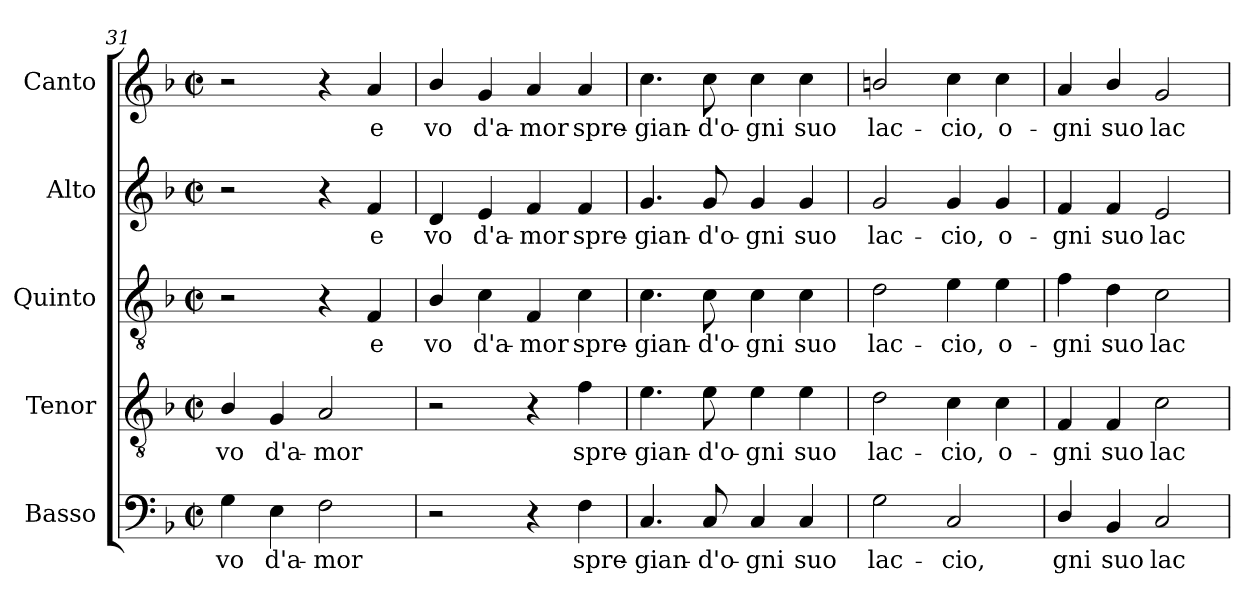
**kern	**text	**kern	**text	**kern	**text	**kern	**text	**kern	**text
*part5	*part5	*part4	*part4	*part3	*part3	*part2	*part2	*part1	*part1
*staff5	*staff5	*staff4	*staff4	*staff3	*staff3	*staff2	*staff2	*staff1	*staff1
*I"Basso	*	*I"Tenor	*	*I"Quinto	*	*I"Alto	*	*I"Canto	*
*I'B.	*	*I'T.	*	*I'T.	*	*I'A.	*	*	*
*clefF4	*	*clefGv2	*	*clefGv2	*	*clefG2	*	*clefG2	*
*	*	*ITrd7c12	*	*ITrd7c12	*	*	*	*	*
*k[b-]	*	*k[b-]	*	*k[b-]	*	*k[b-]	*	*k[b-]	*
*F:	*	*F:	*	*F:	*	*F:	*	*F:	*
*M2/2	*	*M2/2	*	*M2/2	*	*M2/2	*	*M2/2	*
*met(c|)	*	*met(c|)	*	*met(c|)	*	*met(c|)	*	*met(c|)	*
=31	=31	=31	=31	=31	=31	=31	=31	=31	=31
!	!LO:LY:b:color=#000000	!	!	!	!	!	!	!	!
!	!	!	!LO:LY:b:color=#000000	!	!	!	!	!	!
4Gi\	vo	4BB-i/	vo	2r	.	2r	.	2r	.
!	!LO:LY:b:color=#000000	!	!	!	!	!	!	!	!
!	!	!	!LO:LY:b:color=#000000	!	!	!	!	!	!
4Ei\	d'a-	4GGi/	d'a-	.	.	.	.	.	.
!	!LO:LY:b:color=#000000	!	!	!	!	!	!	!	!
!	!	!	!LO:LY:b:color=#000000	!	!	!	!	!	!
2Fi\	-mor	2AAi/	-mor	4r	.	4r	.	4r	.
!	!	!	!	!	!LO:LY:b:color=#000000	!	!	!	!
!	!	!	!	!	!	!	!LO:LY:b:color=#000000	!	!
!	!	!	!	!	!	!	!	!	!LO:LY:b:color=#000000
.	.	.	.	4FFi/	e	4fi/	e	4ai/	e
=32	=32	=32	=32	=32	=32	=32	=32	=32	=32
!	!	!	!	!	!LO:LY:b:color=#000000	!	!	!	!
!	!	!	!	!	!	!	!LO:LY:b:color=#000000	!	!
!	!	!	!	!	!	!	!	!	!LO:LY:b:color=#000000
2r	.	2r	.	4BB-i/	vo	4di/	vo	4b-i/	vo
!	!	!	!	!	!LO:LY:b:color=#000000	!	!	!	!
!	!	!	!	!	!	!	!LO:LY:b:color=#000000	!	!
!	!	!	!	!	!	!	!	!	!LO:LY:b:color=#000000
.	.	.	.	4Ci\	d'a-	4ei/	d'a-	4gi/	d'a-
!	!	!	!	!	!LO:LY:b:color=#000000	!	!	!	!
!	!	!	!	!	!	!	!LO:LY:b:color=#000000	!	!
!	!	!	!	!	!	!	!	!	!LO:LY:b:color=#000000
4r	.	4r	.	4FFi/	-mor	4fi/	-mor	4ai/	-mor
!	!LO:LY:b:color=#000000	!	!	!	!	!	!	!	!
!	!	!	!LO:LY:b:color=#000000	!	!	!	!	!	!
!	!	!	!	!	!LO:LY:b:color=#000000	!	!	!	!
!	!	!	!	!	!	!	!LO:LY:b:color=#000000	!	!
!	!	!	!	!	!	!	!	!	!LO:LY:b:color=#000000
4Fi\	spre-	4Fi\	spre-	4Ci\	spre-	4fi/	spre-	4ai/	spre-
=33	=33	=33	=33	=33	=33	=33	=33	=33	=33
!	!LO:LY:b:color=#000000	!	!	!	!	!	!	!	!
!	!	!	!LO:LY:b:color=#000000	!	!	!	!	!	!
!	!	!	!	!	!LO:LY:b:color=#000000	!	!	!	!
!	!	!	!	!	!	!	!LO:LY:b:color=#000000	!	!
!	!	!	!	!	!	!	!	!	!LO:LY:b:color=#000000
4.Ci/	-gian-	4.Ei\	-gian-	4.Ci\	-gian-	4.gi/	-gian-	4.cci\	-gian-
!	!LO:LY:b:color=#000000	!	!	!	!	!	!	!	!
!	!	!	!LO:LY:b:color=#000000	!	!	!	!	!	!
!	!	!	!	!	!LO:LY:b:color=#000000	!	!	!	!
!	!	!	!	!	!	!	!LO:LY:b:color=#000000	!	!
!	!	!	!	!	!	!	!	!	!LO:LY:b:color=#000000
8Ci/	-d'o-	8Ei\	-d'o-	8Ci\	-d'o-	8gi/	-d'o-	8cci\	-d'o-
!	!LO:LY:b:color=#000000	!	!	!	!	!	!	!	!
!	!	!	!LO:LY:b:color=#000000	!	!	!	!	!	!
!	!	!	!	!	!LO:LY:b:color=#000000	!	!	!	!
!	!	!	!	!	!	!	!LO:LY:b:color=#000000	!	!
!	!	!	!	!	!	!	!	!	!LO:LY:b:color=#000000
4Ci/	-gni	4Ei\	-gni	4Ci\	-gni	4gi/	-gni	4cci\	-gni
!	!LO:LY:b:color=#000000	!	!	!	!	!	!	!	!
!	!	!	!LO:LY:b:color=#000000	!	!	!	!	!	!
!	!	!	!	!	!LO:LY:b:color=#000000	!	!	!	!
!	!	!	!	!	!	!	!LO:LY:b:color=#000000	!	!
!	!	!	!	!	!	!	!	!	!LO:LY:b:color=#000000
4Ci/	suo	4Ei\	suo	4Ci\	suo	4gi/	suo	4cci\	suo
=34	=34	=34	=34	=34	=34	=34	=34	=34	=34
!	!LO:LY:b:color=#000000	!	!	!	!	!	!	!	!
!	!	!	!LO:LY:b:color=#000000	!	!	!	!	!	!
!	!	!	!	!	!LO:LY:b:color=#000000	!	!	!	!
!	!	!	!	!	!	!	!LO:LY:b:color=#000000	!	!
!	!	!	!	!	!	!	!	!	!LO:LY:b:color=#000000
2Gi\	lac-	2Di\	lac-	2Di\	lac-	2gi/	lac-	2bni/	lac-
!	!LO:LY:b:color=#000000	!	!	!	!	!	!	!	!
!	!	!	!LO:LY:b:color=#000000	!	!	!	!	!	!
!	!	!	!	!	!LO:LY:b:color=#000000	!	!	!	!
!	!	!	!	!	!	!	!LO:LY:b:color=#000000	!	!
!	!	!	!	!	!	!	!	!	!LO:LY:b:color=#000000
2Ci/	-cio,	4Ci\	-cio,	4Ei\	-cio,	4gi/	-cio,	4cci\	-cio,
!	!	!	!LO:LY:b:color=#000000	!	!	!	!	!	!
!	!	!	!	!	!LO:LY:b:color=#000000	!	!	!	!
!	!	!	!	!	!	!	!LO:LY:b:color=#000000	!	!
!	!	!	!	!	!	!	!	!	!LO:LY:b:color=#000000
.	.	4Ci\	o-	4Ei\	o-	4gi/	o-	4cci\	o-
=35	=35	=35	=35	=35	=35	=35	=35	=35	=35
!	!LO:LY:b:color=#000000	!	!	!	!	!	!	!	!
!	!	!	!LO:LY:b:color=#000000	!	!	!	!	!	!
!	!	!	!	!	!LO:LY:b:color=#000000	!	!	!	!
!	!	!	!	!	!	!	!LO:LY:b:color=#000000	!	!
!	!	!	!	!	!	!	!	!	!LO:LY:b:color=#000000
4Di/	-gni	4FFi/	-gni	4Fi\	-gni	4fi/	-gni	4ai/	-gni
!	!LO:LY:b:color=#000000	!	!	!	!	!	!	!	!
!	!	!	!LO:LY:b:color=#000000	!	!	!	!	!	!
!	!	!	!	!	!LO:LY:b:color=#000000	!	!	!	!
!	!	!	!	!	!	!	!LO:LY:b:color=#000000	!	!
!	!	!	!	!	!	!	!	!	!LO:LY:b:color=#000000
4BB-i/	suo	4FFi/	suo	4Di\	suo	4fi/	suo	4b-i/	suo
!	!LO:LY:b:color=#000000	!	!	!	!	!	!	!	!
!	!	!	!LO:LY:b:color=#000000	!	!	!	!	!	!
!	!	!	!	!	!LO:LY:b:color=#000000	!	!	!	!
!	!	!	!	!	!	!	!LO:LY:b:color=#000000	!	!
!	!	!	!	!	!	!	!	!	!LO:LY:b:color=#000000
2Ci/	lac-	2Ci\	lac-	2Ci\	lac-	2ei/	lac-	2gi/	lac-
=	=	=	=	=	=	=	=	=	=
*-	*-	*-	*-	*-	*-	*-	*-	*-	*-
